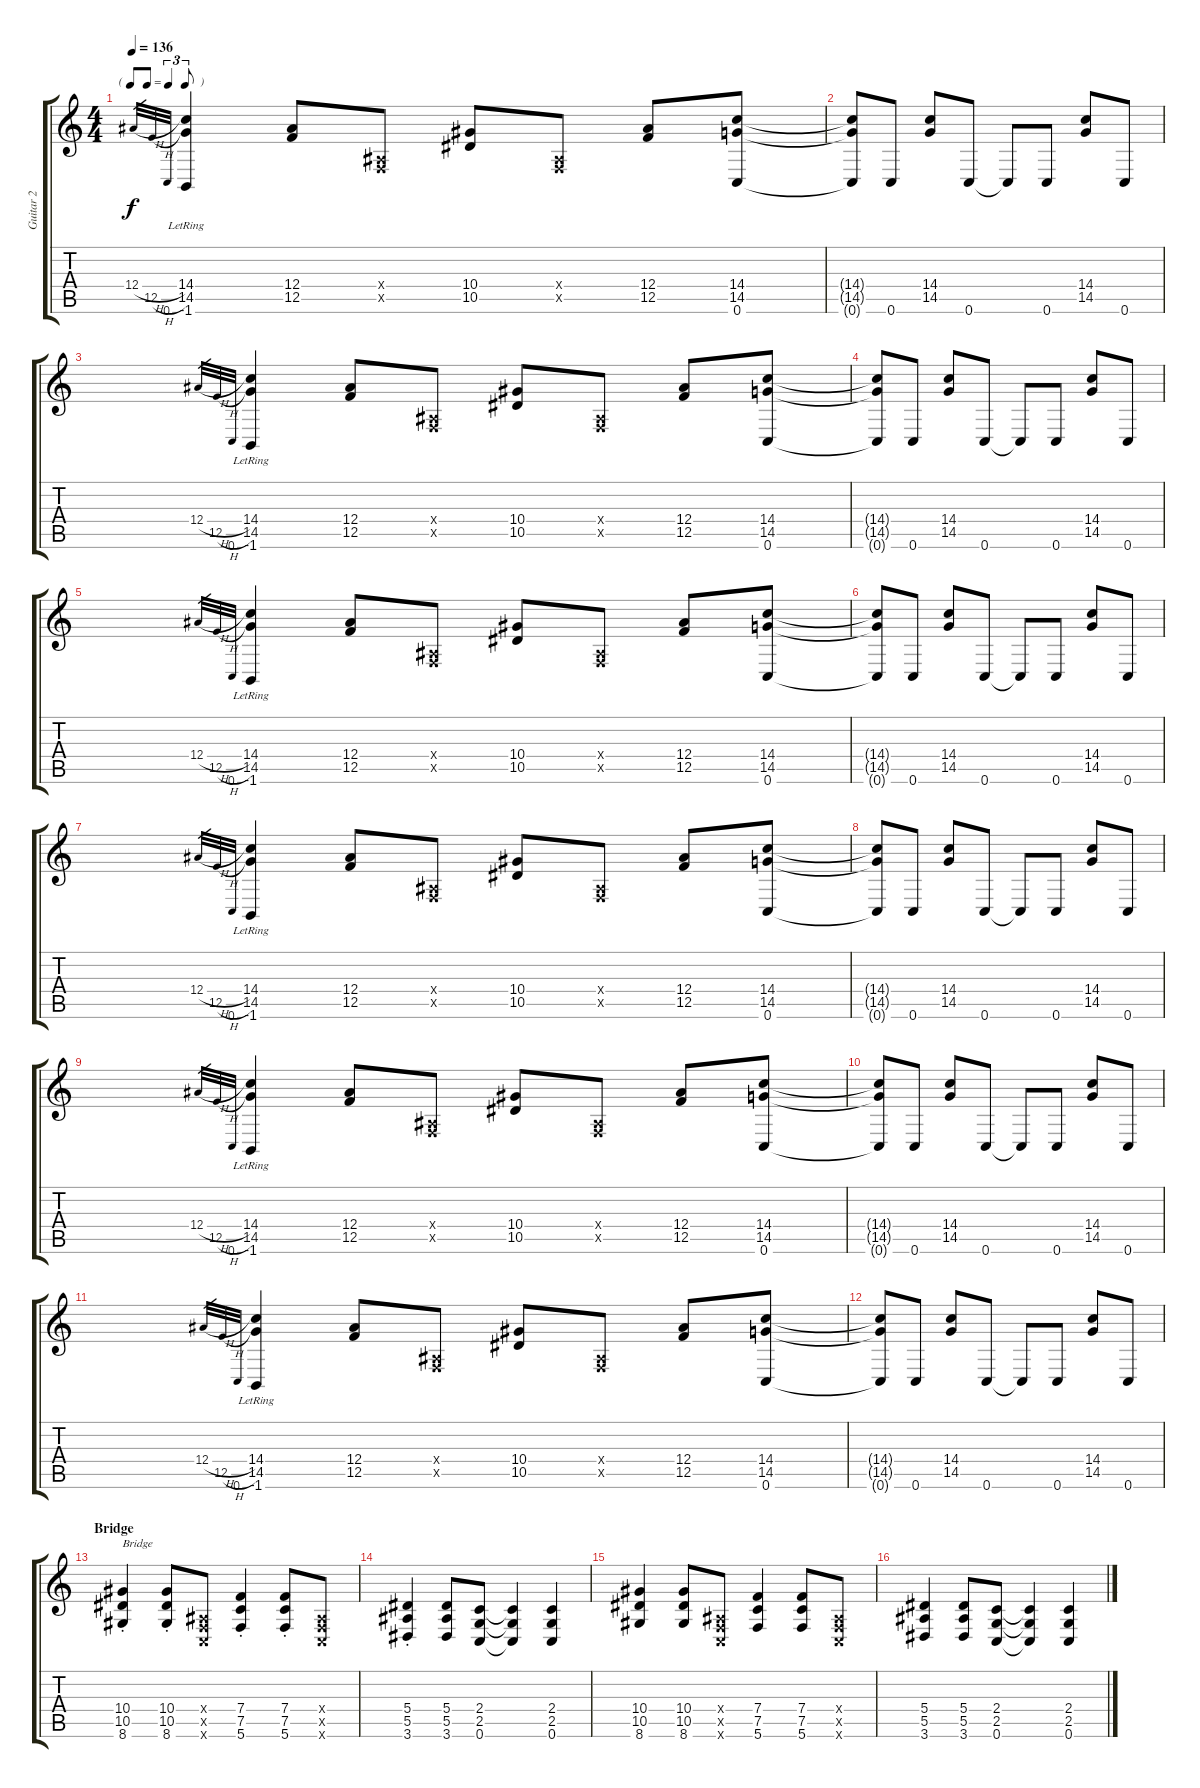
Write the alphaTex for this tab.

\track ("Guitar 2" "Guitar 2") {instrument distortionguitar}
\staff {score tabs}
\tuning (C4 G3 Eb3 Bb2 F2 C2) {hide}
\ts (4 4)
\tf triplet8th
\tempo 136
\clef g2
\ks c
12.4{h}.32{gr dy f} 12.5{h}.32{gr} 0.6.32{gr} (14.4{lr} 14.5{lr} -1.6).4 (12.4 12.5).8 (0.4{x} 0.5{x}).8 (10.4 10.5).8 (0.4{x} 0.5{x}).8 (12.4 12.5).8 (14.4 14.5 0.6).8 |
(14.4{t} 14.5{t} 0.6{t}).8 0.6.8 (14.4 14.5).8 0.6.8 0.6{t}.8 0.6.8 (14.4 14.5).8 0.6.8 |
12.4{h}.32{gr} 12.5{h}.32{gr} 0.6.32{gr} (14.4{lr} 14.5{lr} -1.6).4 (12.4 12.5).8 (0.4{x} 0.5{x}).8 (10.4 10.5).8 (0.4{x} 0.5{x}).8 (12.4 12.5).8 (14.4 14.5 0.6).8 |
(14.4{t} 14.5{t} 0.6{t}).8 0.6.8 (14.4 14.5).8 0.6.8 0.6{t}.8 0.6.8 (14.4 14.5).8 0.6.8 |
12.4{h}.32{gr} 12.5{h}.32{gr} 0.6.32{gr} (14.4{lr} 14.5{lr} -1.6).4 (12.4 12.5).8 (0.4{x} 0.5{x}).8 (10.4 10.5).8 (0.4{x} 0.5{x}).8 (12.4 12.5).8 (14.4 14.5 0.6).8 |
(14.4{t} 14.5{t} 0.6{t}).8 0.6.8 (14.4 14.5).8 0.6.8 0.6{t}.8 0.6.8 (14.4 14.5).8 0.6.8 |
12.4{h}.32{gr} 12.5{h}.32{gr} 0.6.32{gr} (14.4{lr} 14.5{lr} -1.6).4 (12.4 12.5).8 (0.4{x} 0.5{x}).8 (10.4 10.5).8 (0.4{x} 0.5{x}).8 (12.4 12.5).8 (14.4 14.5 0.6).8 |
(14.4{t} 14.5{t} 0.6{t}).8 0.6.8 (14.4 14.5).8 0.6.8 0.6{t}.8 0.6.8 (14.4 14.5).8 0.6.8 |
12.4{h}.32{gr} 12.5{h}.32{gr} 0.6.32{gr} (14.4{lr} 14.5{lr} -1.6).4 (12.4 12.5).8 (0.4{x} 0.5{x}).8 (10.4 10.5).8 (0.4{x} 0.5{x}).8 (12.4 12.5).8 (14.4 14.5 0.6).8 |
(14.4{t} 14.5{t} 0.6{t}).8 0.6.8 (14.4 14.5).8 0.6.8 0.6{t}.8 0.6.8 (14.4 14.5).8 0.6.8 |
12.4{h}.32{gr} 12.5{h}.32{gr} 0.6.32{gr} (14.4{lr} 14.5{lr} -1.6).4 (12.4 12.5).8 (0.4{x} 0.5{x}).8 (10.4 10.5).8 (0.4{x} 0.5{x}).8 (12.4 12.5).8 (14.4 14.5 0.6).8 |
(14.4{t} 14.5{t} 0.6{t}).8 0.6.8 (14.4 14.5).8 0.6.8 0.6{t}.8 0.6.8 (14.4 14.5).8 0.6.8 |
\section ("" "Bridge")
(10.4{st} 10.5{st} 8.6{st}).4{txt "Bridge"} (10.4{st} 10.5{st} 8.6{st}).8 (0.4{x} 0.5{x} 0.6{x}).8 (7.4{st} 7.5{st} 5.6{st}).4 (7.4{st} 7.5{st} 5.6{st}).8 (0.4{x} 0.5{x} 0.6{x}).8 |
(5.4{st} 5.5{st} 3.6{st}).4 (5.4 5.5 3.6).8 (2.4 2.5 0.6).8 (2.4{t} 2.5{t} 0.6{t}).4 (2.4 2.5 0.6).4 |
(10.4 10.5 8.6).4 (10.4 10.5 8.6).8 (0.4{x} 0.5{x} 0.6{x}).8 (7.4 7.5 5.6).4 (7.4 7.5 5.6).8 (0.4{x} 0.5{x} 0.6{x}).8 |
(5.4 5.5 3.6).4 (5.4 5.5 3.6).8 (2.4 2.5 0.6).8 (2.4{t} 2.5{t} 0.6{t}).4 (2.4 2.5 0.6).4
